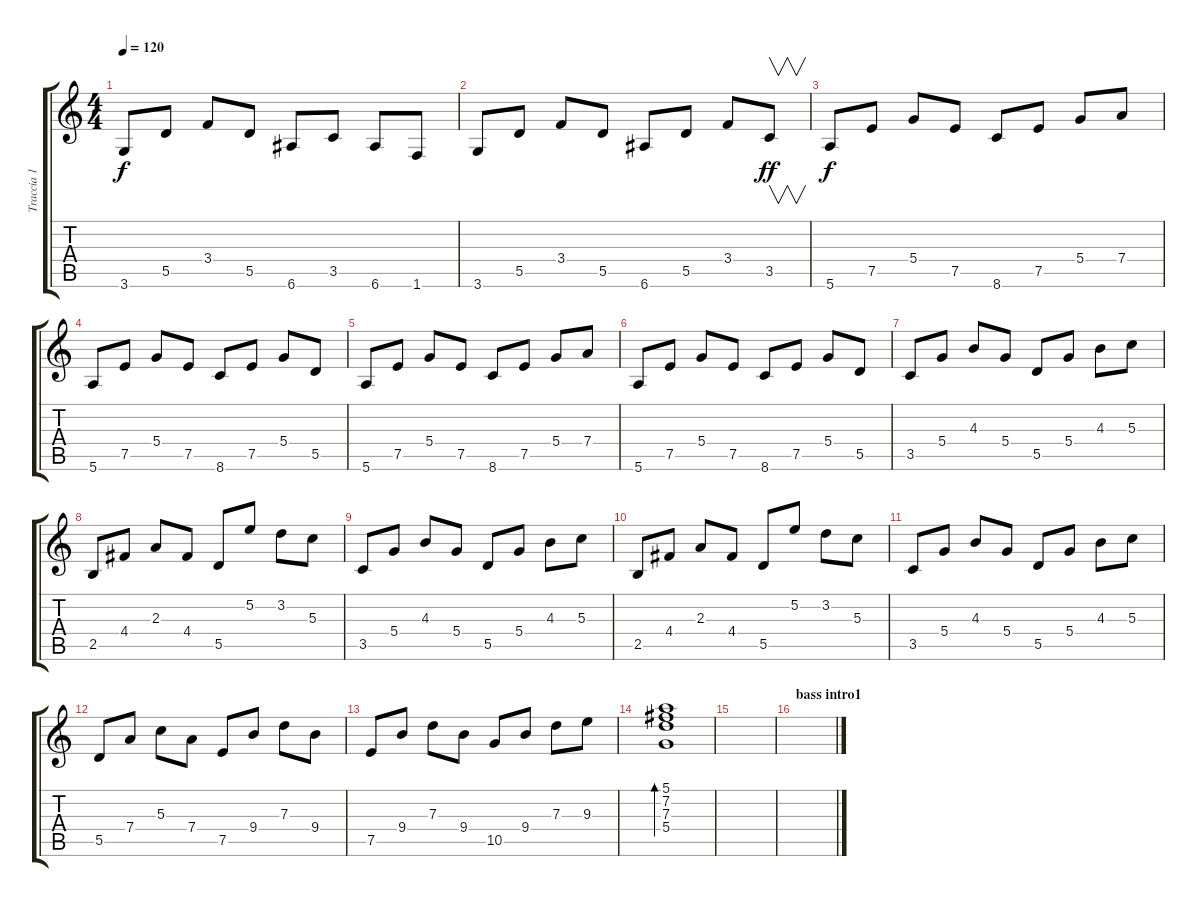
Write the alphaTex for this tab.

\track ("Traccia 1" "Traccia 1") {instrument acousticguitarsteel}
\staff {score tabs}
\tuning (E4 B3 G3 D3 A2 E2) {hide}
\ts (4 4)
\tempo 120
\clef g2
\ks c
3.6.8{dy f} 5.5.8 3.4.8 5.5.8 6.6.8 3.5.8 6.6.8 1.6.8 |
3.6.8 5.5.8 3.4.8 5.5.8 6.6.8 5.5.8 3.4.8 3.5.8{v dy ff} |
5.6.8{dy f} 7.5.8 5.4.8 7.5.8 8.6.8 7.5.8 5.4.8 7.4.8 |
5.6.8 7.5.8 5.4.8 7.5.8 8.6.8 7.5.8 5.4.8 5.5.8 |
5.6.8 7.5.8 5.4.8 7.5.8 8.6.8 7.5.8 5.4.8 7.4.8 |
5.6.8 7.5.8 5.4.8 7.5.8 8.6.8 7.5.8 5.4.8 5.5.8 |
3.5.8 5.4.8 4.3.8 5.4.8 5.5.8 5.4.8 4.3.8 5.3.8 |
2.5.8 4.4.8 2.3.8 4.4.8 5.5.8 5.2.8 3.2.8 5.3.8 |
3.5.8 5.4.8 4.3.8 5.4.8 5.5.8 5.4.8 4.3.8 5.3.8 |
2.5.8 4.4.8 2.3.8 4.4.8 5.5.8 5.2.8 3.2.8 5.3.8 |
3.5.8 5.4.8 4.3.8 5.4.8 5.5.8 5.4.8 4.3.8 5.3.8 |
5.5.8 7.4.8 5.3.8 7.4.8 7.5.8 9.4.8 7.3.8 9.4.8 |
7.5.8 9.4.8 7.3.8 9.4.8 10.5.8 9.4.8 7.3.8 9.3.8 |
(5.1 7.2 7.3 5.4).1{bd 60} |
|
\section ("" "bass intro1")
